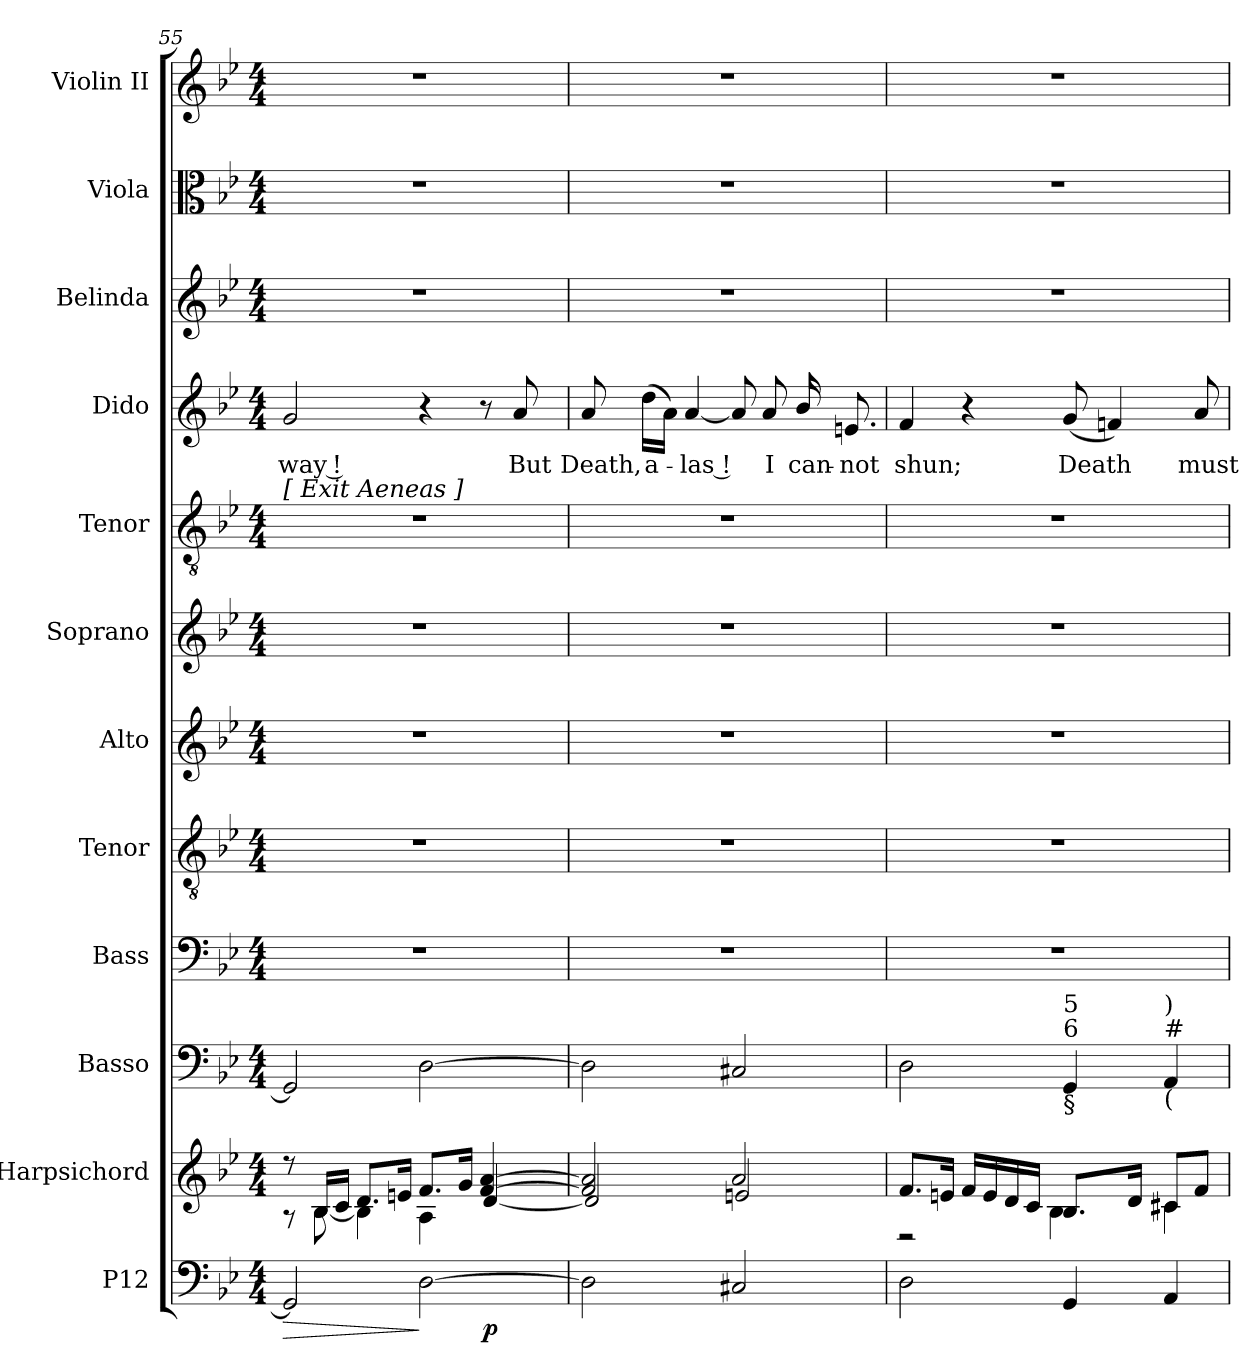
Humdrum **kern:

**kern	**dynam	**kern	**kern	**kern	**kern	**kern	**kern	**kern	**kern	**text	**kern	**kern	**kern
*part12	*part12	*part11	*part10	*part9	*part8	*part7	*part6	*part5	*part4	*part4	*part3	*part2	*part1
*staff12	*staff12	*staff11	*staff10	*staff9	*staff8	*staff7	*staff6	*staff5	*staff4	*staff4	*staff3	*staff2	*staff1
*I"P12	*	*I"Harpsichord	*I"Basso	*I"Bass	*I"Tenor	*I"Alto	*I"Soprano	*I"Tenor	*I"Dido	*	*I"Belinda	*I"Viola	*I"Violin II
*	*	*	*I'B	*I'B.	*	*I'A.	*I'S.	*	*I'Dido	*	*I'Belinda	*I'Viola	*I'Vln. II
*clefF4	*	*clefG2	*clefF4	*clefF4	*clefGv2	*clefG2	*clefG2	*clefGv2	*clefG2	*	*clefG2	*clefC3	*clefG2
*	*	*	*	*	*ITrd7c12	*	*	*ITrd7c12	*	*	*	*	*
*k[b-e-]	*	*k[b-e-]	*k[b-e-]	*k[b-e-]	*k[b-e-]	*k[b-e-]	*k[b-e-]	*k[b-e-]	*k[b-e-]	*	*k[b-e-]	*k[b-e-]	*k[b-e-]
*g:	*	*g:	*g:	*g:	*g:	*g:	*g:	*g:	*g:	*	*g:	*g:	*g:
*M4/4	*	*M4/4	*M4/4	*M4/4	*M4/4	*M4/4	*M4/4	*M4/4	*M4/4	*	*M4/4	*M4/4	*M4/4
=55	=55	=55	=55	=55	=55	=55	=55	=55	=55	=55	=55	=55	=55
!	!LO:HP:b	!	!	!	!	!	!	!	!	!	!	!	!
*	*	*^	*	*	*	*	*	*	*	*	*	*	*
!	!	!	!	!	!	!	!	!	!LO:TX:a:B:t=[ Exit  Aeneas ]	!	!	!	!	!
!	!	!	!	!	!	!	!	!	!	!	!LO:LY:b:color=#000000	!	!	!
*^	*	*	*	*	*	*	*	*	*	*^	*	*	*	*^
2GGi/]	2ryy	>	8r	8r	2GGi/]	1r	1r	1r	1r	1r	2gi/	8ryy	-way !	1r	1r	1r	8ryy
*	*	*	*	*	*	*	*	*	*	*	*MM60	*	*	*	*	*MM60	*
.	.	.	16B-i/LL	[8B-i\	.	.	.	.	.	.	.	2..ryy	.	.	.	.	2..ryy
.	.	.	16ci/JJ	.	.	.	.	.	.	.	.	.	.	.	.	.	.
.	.	.	8.di/L	4B-i\]	.	.	.	.	.	.	.	.	.	.	.	.	.
.	.	.	16eni/Jk	.	.	.	.	.	.	.	.	.	.	.	.	.	.
[2Di\	4ryy	]	8.fi/L	4Ai\	[2Di\	.	.	.	.	.	4r	.	.	.	.	.	.
.	.	.	16gi/Jk	.	.	.	.	.	.	.	.	.	.	.	.	.	.
.	512.ryy	.	[4fi/ [4ai	[4di/	.	.	.	.	.	.	8r	.	.	.	.	.	.
.	8ryy	p	.	.	.	.	.	.	.	.	.	.	.	.	.	.	.
!	!	!	!	!	!	!	!	!	!	!	!	!	!LO:LY:b:color=#000000	!	!	!	!
.	.	.	.	.	.	.	.	.	.	.	8ai/	.	But	.	.	.	.
.	16ryy	.	.	.	.	.	.	.	.	.	.	.	.	.	.	.	.
.	32ryy	.	.	.	.	.	.	.	.	.	.	.	.	.	.	.	.
.	64ryy	.	.	.	.	.	.	.	.	.	.	.	.	.	.	.	.
.	128ryy	.	.	.	.	.	.	.	.	.	.	.	.	.	.	.	.
.	256ryy	.	.	.	.	.	.	.	.	.	.	.	.	.	.	.	.
.	1024ryy	.	.	.	.	.	.	.	.	.	.	.	.	.	.	.	.
*v	*v	*	*	*	*	*	*	*	*	*	*v	*v	*	*	*	*v	*v
!!LO:LB:g=z
=56	=56	=56	=56	=56	=56	=56	=56	=56	=56	=56	=56	=56	=56	=56
*^	*	*	*	*	*	*	*	*	*	*^	*	*	*	*^
!	!	!	!	!	!	!	!	!	!	!	!	!	!LO:LY:b:color=#000000	!	!	!	!
*v	*v	*	*	*	*	*	*	*	*	*	*v	*v	*	*	*	*v	*v
2Di\]	.	2fi/] 2ai]	2di/]	2Di\]	1r	1r	1r	1r	1r	8ai/	Death,	1r	1r	1r
!	!	!	!	!	!	!	!	!	!	!	!LO:LY:b:color=#000000	!	!	!
.	.	.	.	.	.	.	.	.	.	(16ddi\LL	a-	.	.	.
.	.	.	.	.	.	.	.	.	.	16ai\JJ)	.	.	.	.
!	!	!	!	!	!	!	!	!	!	!	!LO:LY:b:color=#000000	!	!	!
.	.	.	.	.	.	.	.	.	.	[4ai/	-las !	.	.	.
2C#Xi/	.	2ai/	2eni/	2C#Xi/	.	.	.	.	.	8ai/]	.	.	.	.
!	!	!	!	!	!	!	!	!	!	!	!LO:LY:b:color=#000000	!	!	!
.	.	.	.	.	.	.	.	.	.	8ai/	I	.	.	.
!	!	!	!	!	!	!	!	!	!	!	!LO:LY:b:color=#000000	!	!	!
.	.	.	.	.	.	.	.	.	.	16b-i/	can-	.	.	.
!	!	!	!	!	!	!	!	!	!	!	!LO:LY:b:color=#000000	!	!	!
.	.	.	.	.	.	.	.	.	.	8.eni/	-not	.	.	.
=57	=57	=57	=57	=57	=57	=57	=57	=57	=57	=57	=57	=57	=57	=57
!	!	!	!	!	!	!	!	!	!	!	!LO:LY:b:color=#000000	!	!	!
2Di\	.	8.fi/L	2r	2Di\	1r	1r	1r	1r	1r	4fi/	shun;	1r	1r	1r
.	.	16eni/Jk	.	.	.	.	.	.	.	.	.	.	.	.
.	.	16fi/LL	.	.	.	.	.	.	.	4r	.	.	.	.
.	.	16ei/	.	.	.	.	.	.	.	.	.	.	.	.
.	.	16di/	.	.	.	.	.	.	.	.	.	.	.	.
.	.	16ci/JJ	.	.	.	.	.	.	.	.	.	.	.	.
!	!	!	!	!LO:TX:b:t=§	!	!	!	!	!	!	!	!	!	!
!	!	!	!	!LO:TX:t=6	!	!	!	!	!	!	!	!	!	!
!	!	!	!	!LO:TX:t=5	!	!	!	!	!	!	!	!	!	!
!	!	!	!	!	!	!	!	!	!	!	!LO:LY:b:color=#000000	!	!	!
4GGi/	.	8.B-i/L	4B-i\	4GGi/	.	.	.	.	.	(8gi/	Death	.	.	.
.	.	.	.	.	.	.	.	.	.	4fni/)	.	.	.	.
.	.	16di/Jk	.	.	.	.	.	.	.	.	.	.	.	.
!	!	!	!	!LO:TX:b:t=(	!	!	!	!	!	!	!	!	!	!
!	!	!	!	!LO:TX:t=#	!	!	!	!	!	!	!	!	!	!
!	!	!	!	!LO:TX:t=)	!	!	!	!	!	!	!	!	!	!
4AAi/	.	8c#Xi/L	4c#i\	4AAi/	.	.	.	.	.	.	.	.	.	.
!	!	!	!	!	!	!	!	!	!	!	!LO:LY:b:color=#000000	!	!	!
.	.	8fi/J	.	.	.	.	.	.	.	8ai/	must	.	.	.
*	*	*v	*v	*	*	*	*	*	*	*	*	*	*	*
=	=	=	=	=	=	=	=	=	=	=	=	=	=
*-	*-	*-	*-	*-	*-	*-	*-	*-	*-	*-	*-	*-	*-
